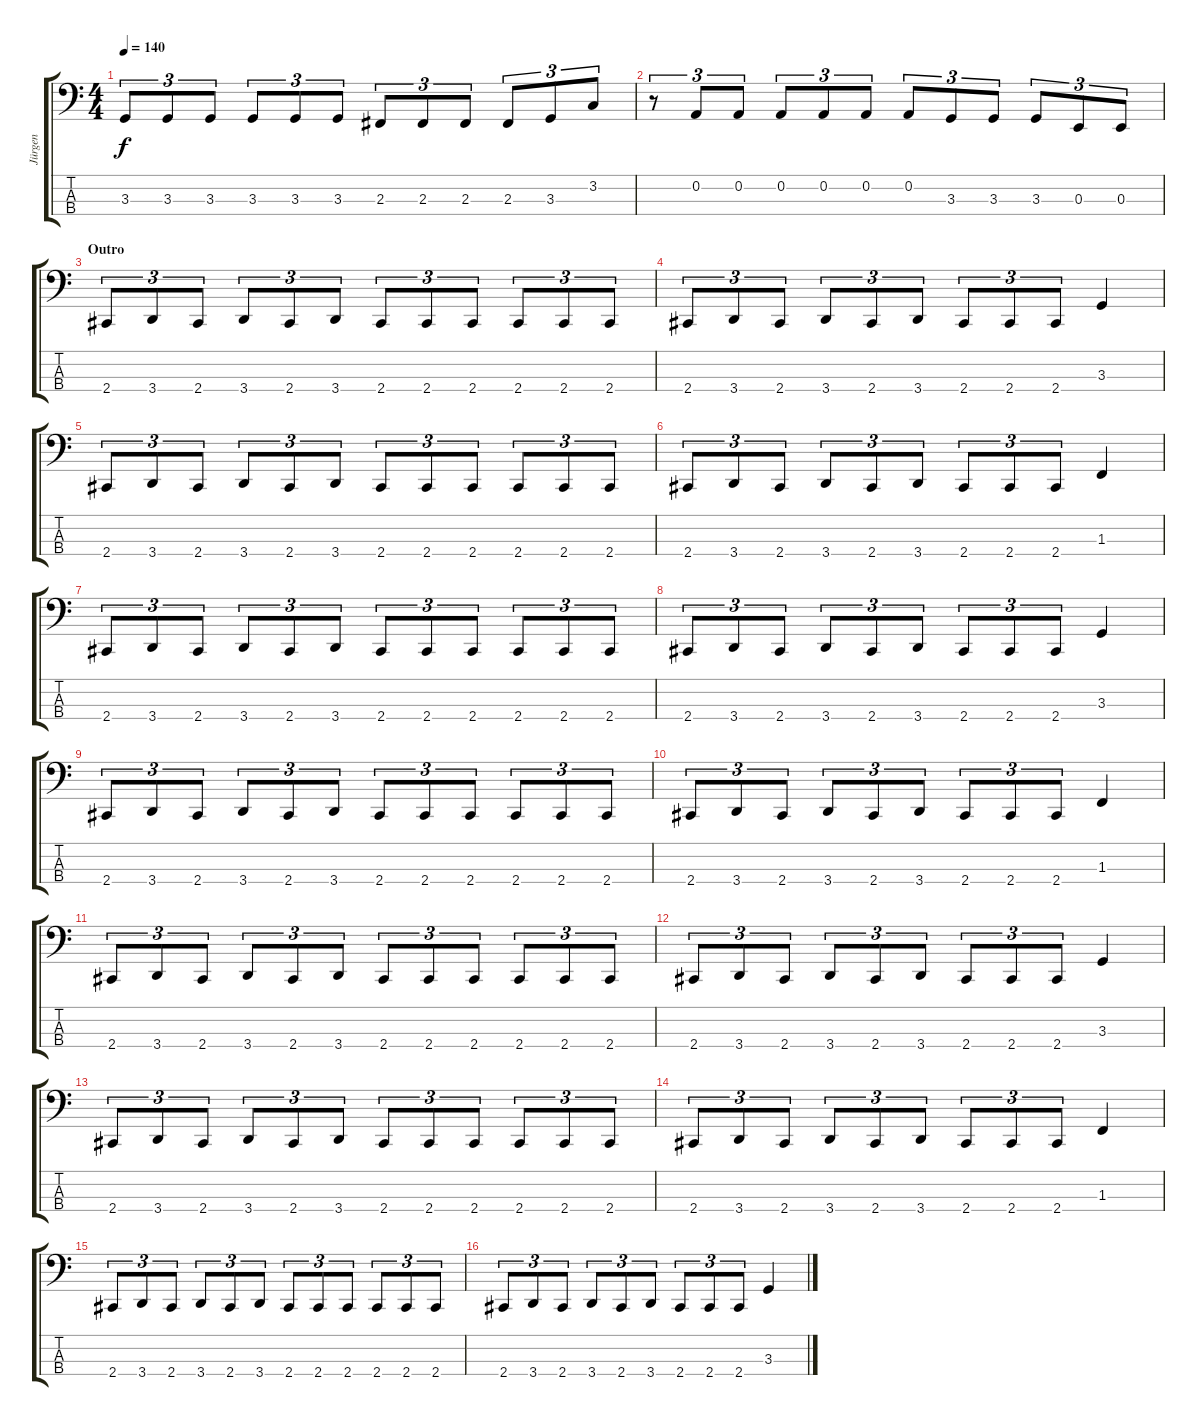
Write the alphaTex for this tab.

\track ("Jürgen" "Jürgen") {instrument electricbasspick}
\staff {score tabs}
\tuning (D2 A1 E1 B0) {hide}
\ts (4 4)
\tempo 140
\clef f4
\ks c
3.3.8{tu (3 2) dy f} 3.3.8{tu (3 2)} 3.3.8{tu (3 2)} 3.3.8{tu (3 2)} 3.3.8{tu (3 2)} 3.3.8{tu (3 2)} 2.3.8{tu (3 2)} 2.3.8{tu (3 2)} 2.3.8{tu (3 2)} 2.3.8{tu (3 2)} 3.3.8{tu (3 2)} 3.2.8{tu (3 2)} |
r.8{tu (3 2)} 0.2.8{tu (3 2)} 0.2.8{tu (3 2)} 0.2.8{tu (3 2)} 0.2.8{tu (3 2)} 0.2.8{tu (3 2)} 0.2.8{tu (3 2)} 3.3.8{tu (3 2)} 3.3.8{tu (3 2)} 3.3.8{tu (3 2)} 0.3.8{tu (3 2)} 0.3.8{tu (3 2)} |
\section ("" "Outro")
2.4.8{tu (3 2)} 3.4.8{tu (3 2)} 2.4.8{tu (3 2)} 3.4.8{tu (3 2)} 2.4.8{tu (3 2)} 3.4.8{tu (3 2)} 2.4.8{tu (3 2)} 2.4.8{tu (3 2)} 2.4.8{tu (3 2)} 2.4.8{tu (3 2)} 2.4.8{tu (3 2)} 2.4.8{tu (3 2)} |
2.4.8{tu (3 2)} 3.4.8{tu (3 2)} 2.4.8{tu (3 2)} 3.4.8{tu (3 2)} 2.4.8{tu (3 2)} 3.4.8{tu (3 2)} 2.4.8{tu (3 2)} 2.4.8{tu (3 2)} 2.4.8{tu (3 2)} 3.3.4 |
2.4.8{tu (3 2)} 3.4.8{tu (3 2)} 2.4.8{tu (3 2)} 3.4.8{tu (3 2)} 2.4.8{tu (3 2)} 3.4.8{tu (3 2)} 2.4.8{tu (3 2)} 2.4.8{tu (3 2)} 2.4.8{tu (3 2)} 2.4.8{tu (3 2)} 2.4.8{tu (3 2)} 2.4.8{tu (3 2)} |
2.4.8{tu (3 2)} 3.4.8{tu (3 2)} 2.4.8{tu (3 2)} 3.4.8{tu (3 2)} 2.4.8{tu (3 2)} 3.4.8{tu (3 2)} 2.4.8{tu (3 2)} 2.4.8{tu (3 2)} 2.4.8{tu (3 2)} 1.3.4 |
2.4.8{tu (3 2)} 3.4.8{tu (3 2)} 2.4.8{tu (3 2)} 3.4.8{tu (3 2)} 2.4.8{tu (3 2)} 3.4.8{tu (3 2)} 2.4.8{tu (3 2)} 2.4.8{tu (3 2)} 2.4.8{tu (3 2)} 2.4.8{tu (3 2)} 2.4.8{tu (3 2)} 2.4.8{tu (3 2)} |
2.4.8{tu (3 2)} 3.4.8{tu (3 2)} 2.4.8{tu (3 2)} 3.4.8{tu (3 2)} 2.4.8{tu (3 2)} 3.4.8{tu (3 2)} 2.4.8{tu (3 2)} 2.4.8{tu (3 2)} 2.4.8{tu (3 2)} 3.3.4 |
2.4.8{tu (3 2)} 3.4.8{tu (3 2)} 2.4.8{tu (3 2)} 3.4.8{tu (3 2)} 2.4.8{tu (3 2)} 3.4.8{tu (3 2)} 2.4.8{tu (3 2)} 2.4.8{tu (3 2)} 2.4.8{tu (3 2)} 2.4.8{tu (3 2)} 2.4.8{tu (3 2)} 2.4.8{tu (3 2)} |
2.4.8{tu (3 2)} 3.4.8{tu (3 2)} 2.4.8{tu (3 2)} 3.4.8{tu (3 2)} 2.4.8{tu (3 2)} 3.4.8{tu (3 2)} 2.4.8{tu (3 2)} 2.4.8{tu (3 2)} 2.4.8{tu (3 2)} 1.3.4 |
2.4.8{tu (3 2)} 3.4.8{tu (3 2)} 2.4.8{tu (3 2)} 3.4.8{tu (3 2)} 2.4.8{tu (3 2)} 3.4.8{tu (3 2)} 2.4.8{tu (3 2)} 2.4.8{tu (3 2)} 2.4.8{tu (3 2)} 2.4.8{tu (3 2)} 2.4.8{tu (3 2)} 2.4.8{tu (3 2)} |
2.4.8{tu (3 2)} 3.4.8{tu (3 2)} 2.4.8{tu (3 2)} 3.4.8{tu (3 2)} 2.4.8{tu (3 2)} 3.4.8{tu (3 2)} 2.4.8{tu (3 2)} 2.4.8{tu (3 2)} 2.4.8{tu (3 2)} 3.3.4 |
2.4.8{tu (3 2)} 3.4.8{tu (3 2)} 2.4.8{tu (3 2)} 3.4.8{tu (3 2)} 2.4.8{tu (3 2)} 3.4.8{tu (3 2)} 2.4.8{tu (3 2)} 2.4.8{tu (3 2)} 2.4.8{tu (3 2)} 2.4.8{tu (3 2)} 2.4.8{tu (3 2)} 2.4.8{tu (3 2)} |
2.4.8{tu (3 2)} 3.4.8{tu (3 2)} 2.4.8{tu (3 2)} 3.4.8{tu (3 2)} 2.4.8{tu (3 2)} 3.4.8{tu (3 2)} 2.4.8{tu (3 2)} 2.4.8{tu (3 2)} 2.4.8{tu (3 2)} 1.3.4 |
2.4.8{tu (3 2)} 3.4.8{tu (3 2)} 2.4.8{tu (3 2)} 3.4.8{tu (3 2)} 2.4.8{tu (3 2)} 3.4.8{tu (3 2)} 2.4.8{tu (3 2)} 2.4.8{tu (3 2)} 2.4.8{tu (3 2)} 2.4.8{tu (3 2)} 2.4.8{tu (3 2)} 2.4.8{tu (3 2)} |
2.4.8{tu (3 2)} 3.4.8{tu (3 2)} 2.4.8{tu (3 2)} 3.4.8{tu (3 2)} 2.4.8{tu (3 2)} 3.4.8{tu (3 2)} 2.4.8{tu (3 2)} 2.4.8{tu (3 2)} 2.4.8{tu (3 2)} 3.3.4
